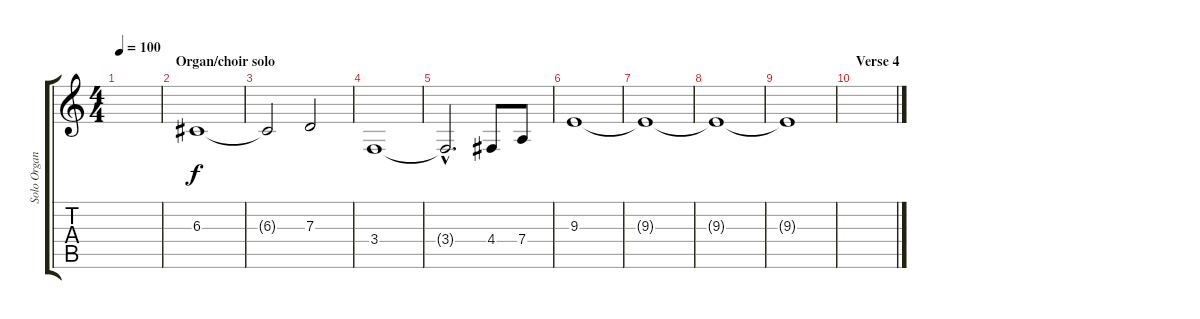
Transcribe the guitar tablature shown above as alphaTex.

\track ("Solo Organ" "Solo Organ") {instrument pad3polysynth}
\staff {score tabs}
\tuning (E4 B3 G3 D3 A2 E2) {hide}
\ts (4 4)
\tempo 100
\clef g2
\ks c
|
\section ("" "Organ/choir solo")
6.3.1 |
6.3{t}.2 7.3.2 |
3.4.1 |
3.4{hac t}.2{d} 4.4.8 7.4.8 |
9.3.1 |
9.3{t}.1 |
9.3{t}.1 |
9.3{t}.1 |
\section ("" "Verse 4")
